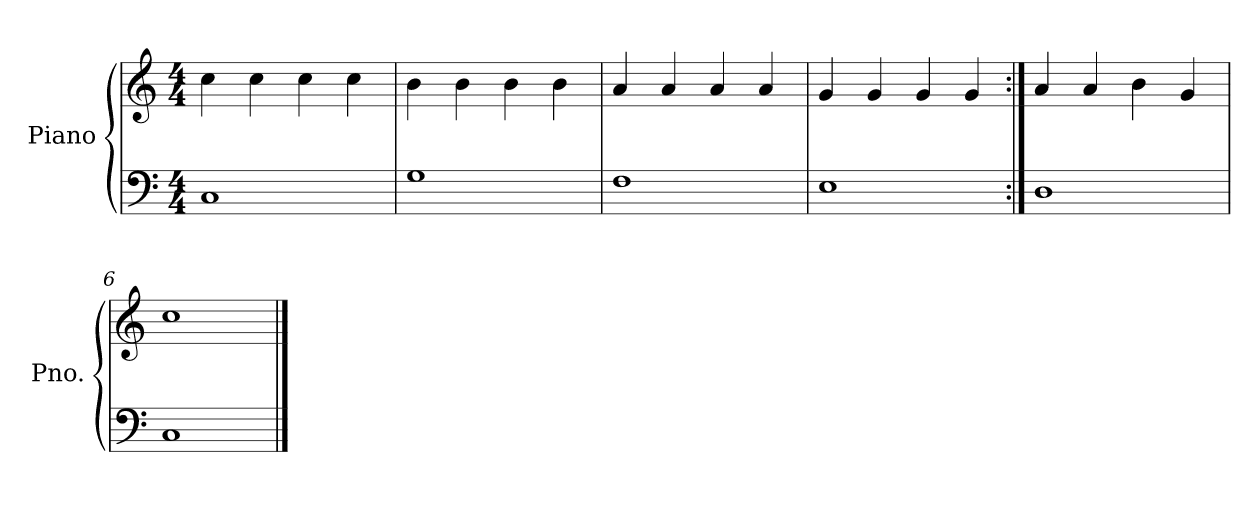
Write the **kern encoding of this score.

**kern	**kern
*part1	*part1
*staff2	*staff1
*I"Piano	*
*I'Pno.	*
*clefF4	*clefG2
*k[]	*k[]
*M4/4	*M4/4
*MM144	*MM144
=1	=1
1C	4cc\
.	4cc\
.	4cc\
.	4cc\
=2	=2
1G	4b\
.	4b\
.	4b\
.	4b\
=3	=3
1F	4a/
.	4a/
.	4a/
.	4a/
=4	=4
1E	4g/
.	4g/
.	4g/
.	4g/
=5:|!	=5:|!
1D	4a/
.	4a/
.	4b\
.	4g/
=6	=6
1C	1cc
==	==
*-	*-
